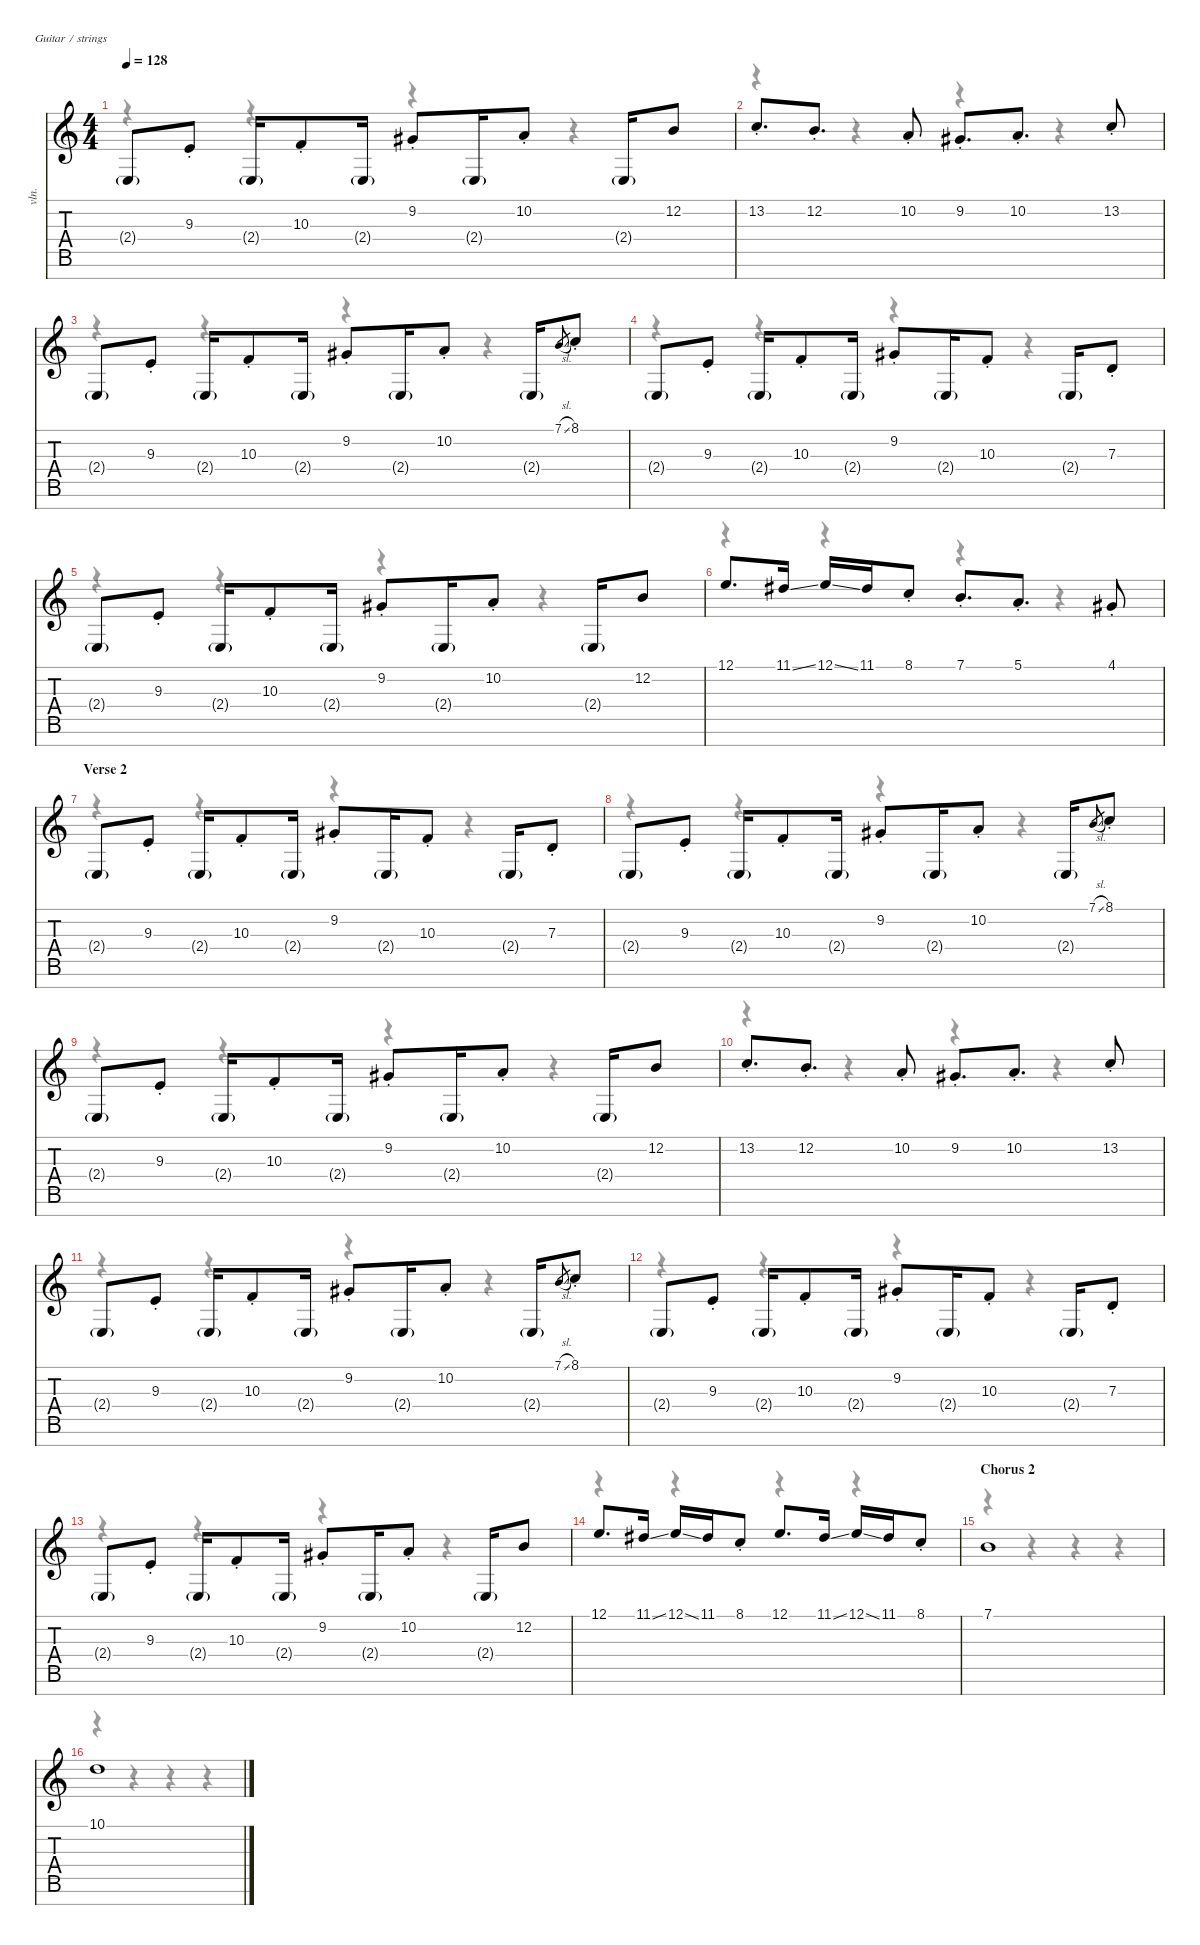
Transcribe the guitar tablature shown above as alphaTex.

\defaultSystemsLayout 4
\hideDynamics
\bracketExtendMode nobrackets
\track ("Keys 3" "vln.") {instrument stringensemble2}
\staff {score tabs}
\tuning (E4 B3 G3 D3 A2 E2 B1)
\voice
\ts (4 4)
\tempo 128
\clef g2
\ks c
2.4{g}.8{dy mf} 9.3{st}.8{dy f} 2.4{g}.16{dy mf} 10.3{st}.8{dy f} 2.4{g}.16{dy mf} 9.2{st acc #}.8{dy f} 2.4{g}.16{dy mf} 10.2{st}.8{dy f} 2.4{g}.16{dy mf} 12.2.8{dy f} |
13.2{st}.8{d} 12.2{st}.8{d} 10.2{st}.8 9.2{st acc #}.8{d} 10.2{st}.8{d} 13.2{st}.8 |
2.4{g}.8{dy mf} 9.3{st}.8{dy f} 2.4{g}.16{dy mf} 10.3{st}.8{dy f} 2.4{g}.16{dy mf} 9.2{st acc #}.8{dy f} 2.4{g}.16{dy mf} 10.2{st}.8{dy f} 2.4{g}.16{dy mf} 7.1{sl}.8{gr} 8.1{st}.8{dy f} |
2.4{g}.8{dy mf} 9.3{st}.8{dy f} 2.4{g}.16{dy mf} 10.3{st}.8{dy f} 2.4{g}.16{dy mf} 9.2{st acc #}.8{dy f} 2.4{g}.16{dy mf} 10.3{st}.8{dy f} 2.4{g}.16{dy mf} 7.3{st}.8{dy f} |
2.4{g}.8{dy mf} 9.3{st}.8{dy f} 2.4{g}.16{dy mf} 10.3{st}.8{dy f} 2.4{g}.16{dy mf} 9.2{st acc #}.8{dy f} 2.4{g}.16{dy mf} 10.2{st}.8{dy f} 2.4{g}.16{dy mf} 12.2.8{dy f} |
12.1.8{d} 11.1{ss acc #}.16 12.1{ss}.16 11.1{acc #}.16 8.1{st}.8 7.1{st}.8{d} 5.1{st}.8{d} 4.1{st acc #}.8 |
\section ("" "Verse 2")
2.4{g}.8{dy mf} 9.3{st}.8{dy f} 2.4{g}.16{dy mf} 10.3{st}.8{dy f} 2.4{g}.16{dy mf} 9.2{st acc #}.8{dy f} 2.4{g}.16{dy mf} 10.3{st}.8{dy f} 2.4{g}.16{dy mf} 7.3{st}.8{dy f} |
2.4{g}.8{dy mf} 9.3{st}.8{dy f} 2.4{g}.16{dy mf} 10.3{st}.8{dy f} 2.4{g}.16{dy mf} 9.2{st acc #}.8{dy f} 2.4{g}.16{dy mf} 10.2{st}.8{dy f} 2.4{g}.16{dy mf} 7.1{sl}.8{gr} 8.1{st}.8{dy f} |
2.4{g}.8{dy mf} 9.3{st}.8{dy f} 2.4{g}.16{dy mf} 10.3{st}.8{dy f} 2.4{g}.16{dy mf} 9.2{st acc #}.8{dy f} 2.4{g}.16{dy mf} 10.2{st}.8{dy f} 2.4{g}.16{dy mf} 12.2.8{dy f} |
13.2{st}.8{d} 12.2{st}.8{d} 10.2{st}.8 9.2{st acc #}.8{d} 10.2{st}.8{d} 13.2{st}.8 |
2.4{g}.8{dy mf} 9.3{st}.8{dy f} 2.4{g}.16{dy mf} 10.3{st}.8{dy f} 2.4{g}.16{dy mf} 9.2{st acc #}.8{dy f} 2.4{g}.16{dy mf} 10.2{st}.8{dy f} 2.4{g}.16{dy mf} 7.1{sl}.8{gr} 8.1{st}.8{dy f} |
2.4{g}.8{dy mf} 9.3{st}.8{dy f} 2.4{g}.16{dy mf} 10.3{st}.8{dy f} 2.4{g}.16{dy mf} 9.2{st acc #}.8{dy f} 2.4{g}.16{dy mf} 10.3{st}.8{dy f} 2.4{g}.16{dy mf} 7.3{st}.8{dy f} |
2.4{g}.8{dy mf} 9.3{st}.8{dy f} 2.4{g}.16{dy mf} 10.3{st}.8{dy f} 2.4{g}.16{dy mf} 9.2{st acc #}.8{dy f} 2.4{g}.16{dy mf} 10.2{st}.8{dy f} 2.4{g}.16{dy mf} 12.2.8{dy f} |
12.1.8{d} 11.1{ss acc #}.16 12.1{ss}.16 11.1{acc #}.16 8.1{st}.8 12.1.8{d} 11.1{ss acc #}.16 12.1{ss}.16 11.1{acc #}.16 8.1{st}.8 |
\section ("" "Chorus 2")
7.1.1 |
10.1.1
\voice
\clef g2
\ottava regular
\simile none
\ks c
r.4{dy mf} r.4 r.4 r.4 |
r.4 r.4 r.4 r.4 |
r.4 r.4 r.4 r.4 |
r.4 r.4 r.4 r.4 |
r.4 r.4 r.4 r.4 |
r.4 r.4 r.4 r.4 |
r.4 r.4 r.4 r.4 |
r.4 r.4 r.4 r.4 |
r.4 r.4 r.4 r.4 |
r.4 r.4 r.4 r.4 |
r.4 r.4 r.4 r.4 |
r.4 r.4 r.4 r.4 |
r.4 r.4 r.4 r.4 |
r.4 r.4 r.4 r.4 |
r.4 r.4 r.4 r.4 |
r.4 r.4 r.4 r.4
